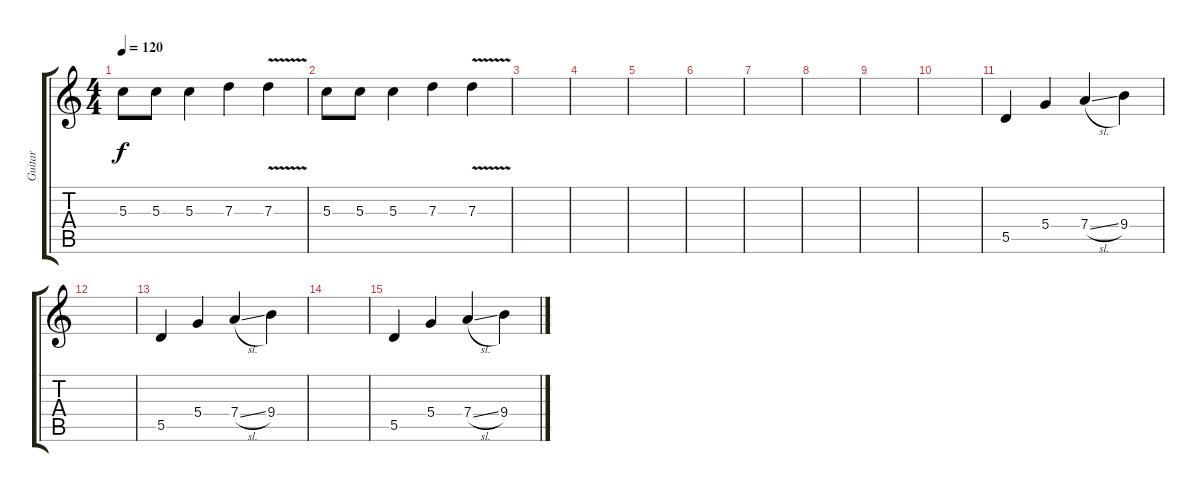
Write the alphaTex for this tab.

\track ("Guitar" "Guitar") {instrument electricguitarjazz}
\staff {score tabs}
\tuning (E4 B3 G3 D3 A2 E2) {hide}
\ts (4 4)
\tempo 120
\clef g2
\ks c
5.3.8{dy f} 5.3.8 5.3.4 7.3.4 7.3{v}.4 |
5.3.8 5.3.8 5.3.4 7.3.4 7.3{v}.4 |
|
|
|
|
|
|
|
|
5.5.4 5.4.4 7.4{sl}.4 9.4.4 |
|
5.5.4 5.4.4 7.4{sl}.4 9.4.4 |
|
5.5.4 5.4.4 7.4{sl}.4 9.4.4
